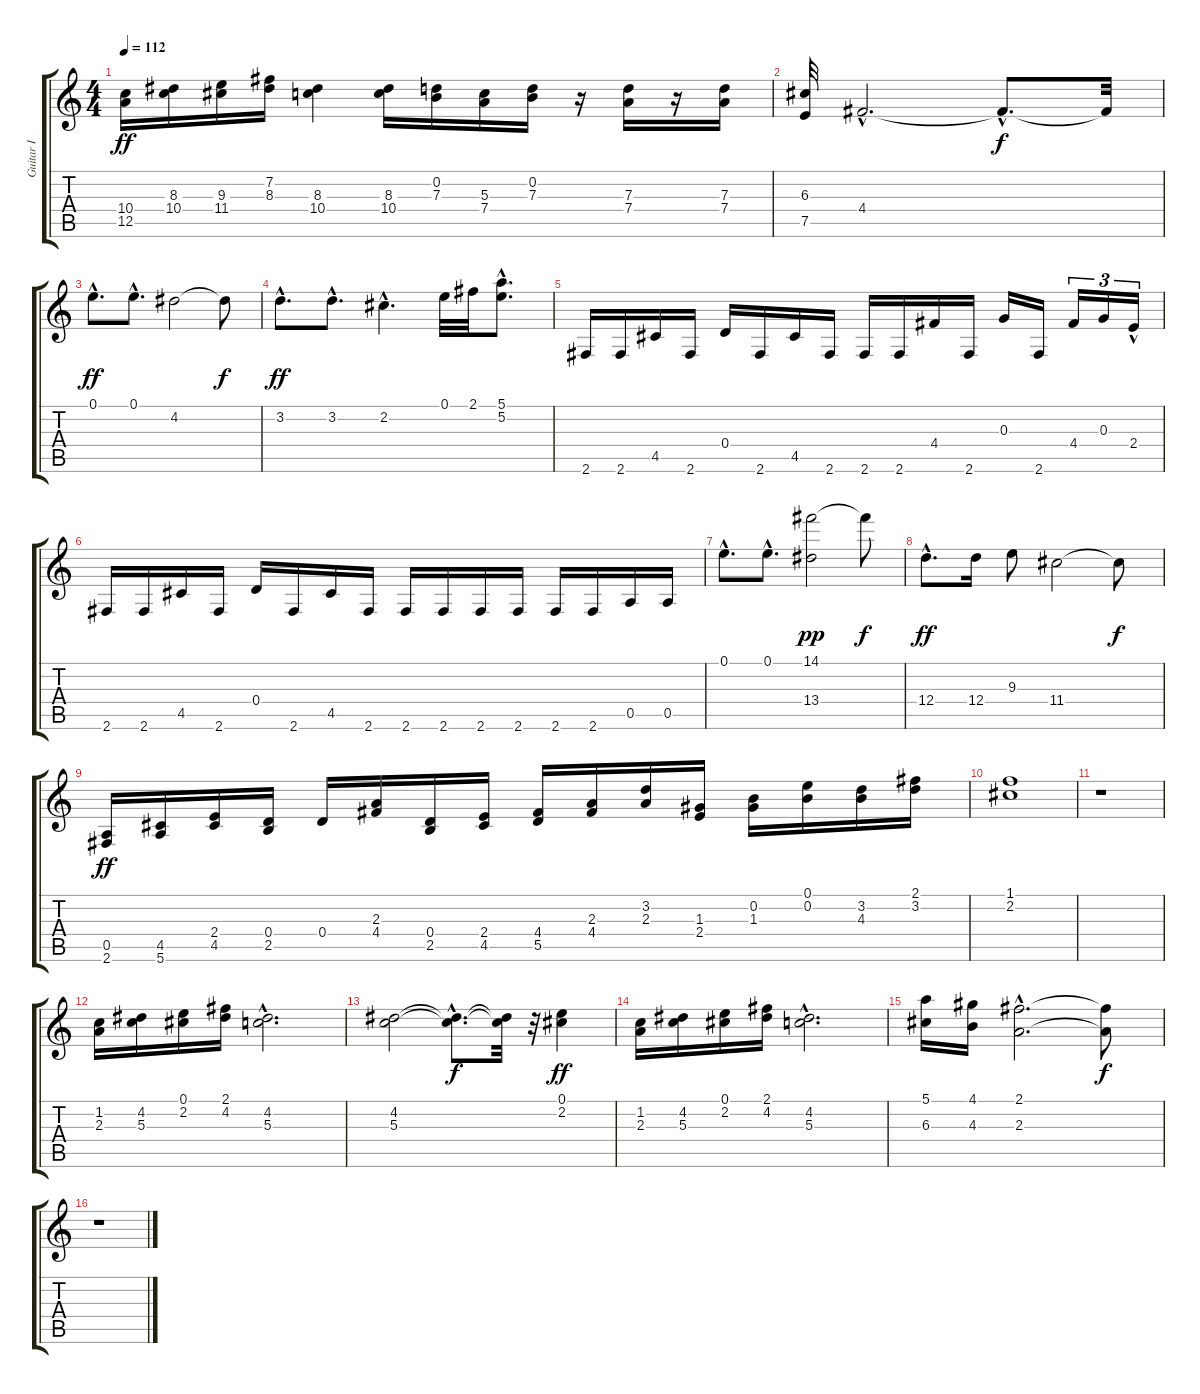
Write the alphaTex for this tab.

\track ("Guitar I" "Guitar I") {instrument distortionguitar}
\staff {score tabs}
\tuning (E4 B3 G3 D3 A2 E2) {hide}
\ts (4 4)
\tempo 112
\clef g2
\ks c
(10.4 12.5).16{dy ff} (8.3 10.4).16 (9.3 11.4).16 (7.2 8.3).16 (8.3 10.4).4 (8.3 10.4).16 (0.2 7.3).16 (5.3 7.4).16 (0.2 7.3).16 r.16 (7.3 7.4).16 r.16 (7.3 7.4).16 |
(6.3 7.5).32 4.4{hac}.2{d} 4.4{hac t}.8{d dy f} 4.4{t}.32 |
0.1{hac}.8{d dy ff} 0.1{hac}.8{d} 4.2.2 4.2{t}.8{dy f} |
3.2{hac}.8{d dy ff} 3.2{hac}.8{d} 2.2{hac}.4{d} 0.1.32 2.1.32 (5.1{hac} 5.2{hac}).8{d} |
2.6.16 2.6.16 4.5.16 2.6.16 0.4.16 2.6.16 4.5.16 2.6.16 2.6.16 2.6.16 4.4.16 2.6.16 0.3.16 2.6.16 4.4.16{tu (3 2)} 0.3.16{tu (3 2)} 2.4{hac}.16{tu (3 2)} |
2.6.16 2.6.16 4.5.16 2.6.16 0.4.16 2.6.16 4.5.16 2.6.16 2.6.16 2.6.16 2.6.16 2.6.16 2.6.16 2.6.16 0.5.16 0.5.16 |
0.1{hac}.8{d} 0.1{hac}.8{d} (14.1 13.4).2{dy pp} 14.1{t}.8{dy f} |
12.4{hac}.8{d dy ff} 12.4.16 9.3.8 11.4.2 11.4{t}.8{dy f} |
(0.5 2.6).16{dy ff} (4.5 5.6).16 (2.4 4.5).16 (0.4 2.5).16 0.4.16 (2.3 4.4).16 (0.4 2.5).16 (2.4 4.5).16 (4.4 5.5).16 (2.3 4.4).16 (3.2 2.3).16 (1.3 2.4).16 (0.2 1.3).16 (0.1 0.2).16 (3.2 4.3).16 (2.1 3.2).16 |
(1.1 2.2).1 |
r.1 |
(1.2 2.3).16 (4.2 5.3).16 (0.1 2.2).16 (2.1 4.2).16 (4.2{hac} 5.3{hac}).2{d} |
(4.2 5.3).2 (4.2{hac t} 5.3{hac t}).8{d dy f} (4.2{t} 5.3{t}).32 r.32 (0.1 2.2).4{dy ff} |
(1.2 2.3).16 (4.2 5.3).16 (0.1 2.2).16 (2.1 4.2).16 (4.2{hac} 5.3{hac}).2{d} |
(5.1 6.3).16 (4.1 4.3).16 (2.1{hac} 2.3{hac}).2{d} (2.1{t} 2.3{t}).8{dy f} |
r.1
